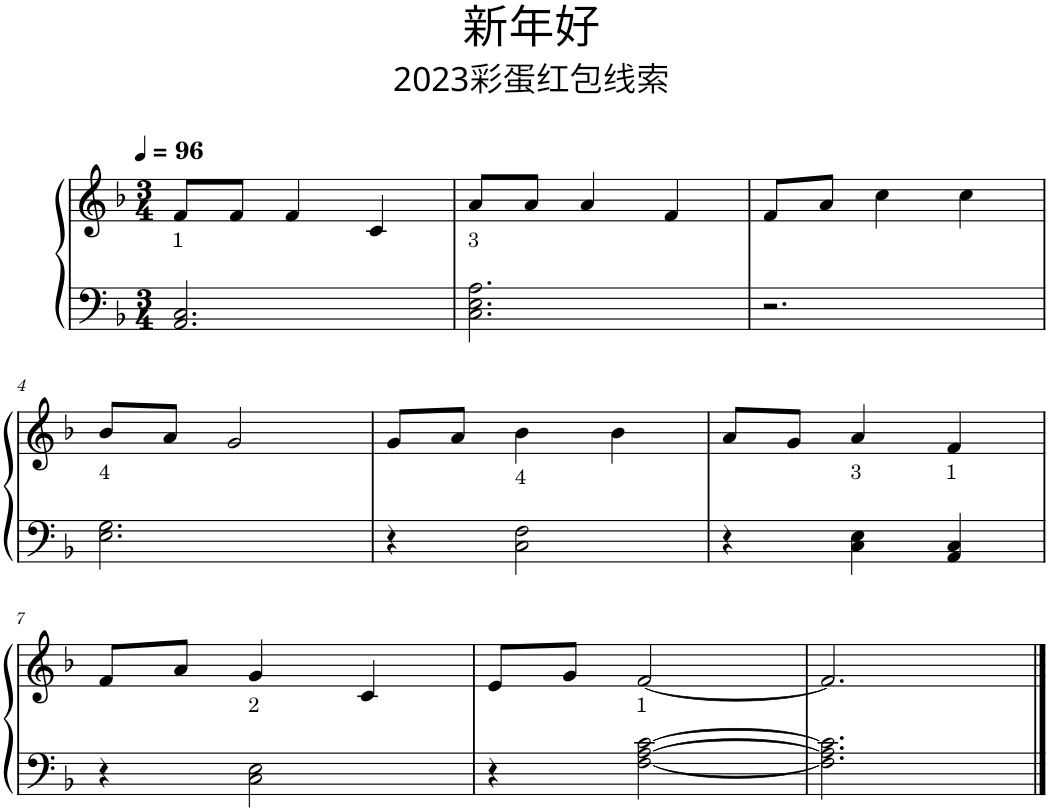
**kern	**kern
*part1	*part1
*staff2	*staff1
*I"钢琴	*
*clefF4	*clefG2
*k[b-]	*k[b-]
*M3/4	*M3/4
*MM96	*MM96
=1	=1
!	!LO:TX:b:t=1
2.AA/ 2.C/	8f/L
.	8f/J
.	4f/
.	4c/
=2	=2
!	!LO:TX:b:t=3
2.C\ 2.E\ 2.A\	8a/L
.	8a/J
.	4a/
.	4f/
=3	=3
2.r	8f/L
.	8a/J
.	4cc\
.	4cc\
!!LO:LB:g=z
=4	=4
!	!LO:TX:b:t=4
2.E\ 2.G\	8b-/L
.	8a/J
.	2g/
=5	=5
4r	8g/L
.	8a/J
!	!LO:TX:b:t=4
2C\ 2F\	4b-\
.	4b-\
=6	=6
4r	8a/L
.	8g/J
!	!LO:TX:b:t=3
4C\ 4E\	4a/
!	!LO:TX:b:t=1
4AA/ 4C/	4f/
!!LO:LB:g=z
=7	=7
4r	8f/L
.	8a/J
!	!LO:TX:b:t=2
2C\ 2E\	4g/
.	4c/
=8	=8
4r	8e/L
.	8g/J
!	!LO:TX:b:t=1
[2F\ [2A\ [2c\	[2f/
=9	=9
2.F\] 2.A\] 2.c\]	2.f/]
==	==
*-	*-
